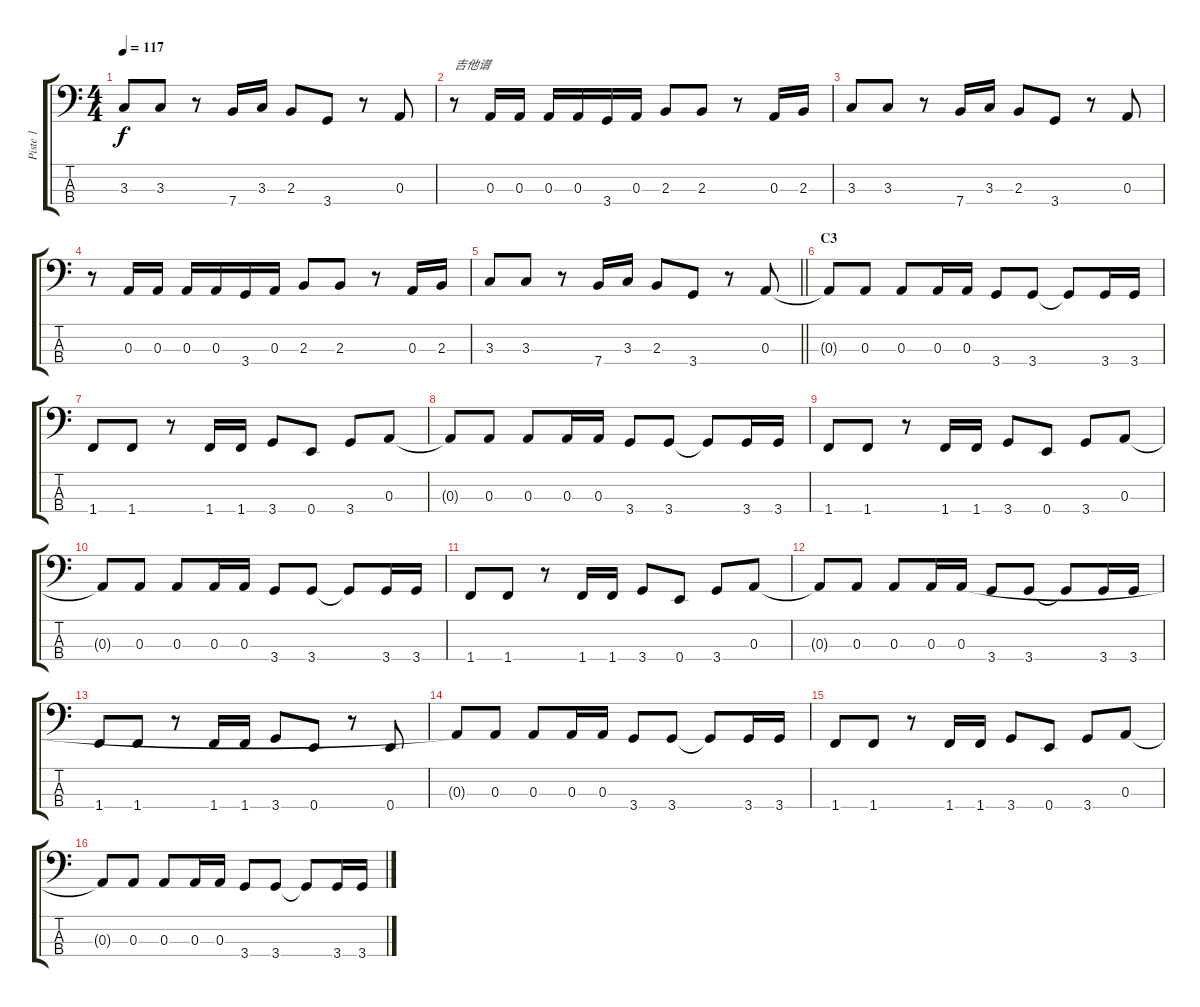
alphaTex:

\track ("Piste 1" "Piste 1") {instrument electricbassfinger}
\staff {score tabs}
\tuning (G2 D2 A1 E1) {hide}
\ts (4 4)
\tempo 117
\clef f4
\ks c
3.3.8{dy f} 3.3.8 r.8 7.4.16 3.3.16 2.3.8 3.4.8 r.8 0.3.8 |
r.8{txt "吉他谱"} 0.3.16 0.3.16 0.3.16 0.3.16 3.4.16 0.3.16 2.3.8 2.3.8 r.8 0.3.16 2.3.16 |
3.3.8 3.3.8 r.8 7.4.16 3.3.16 2.3.8 3.4.8 r.8 0.3.8 |
r.8 0.3.16 0.3.16 0.3.16 0.3.16 3.4.16 0.3.16 2.3.8 2.3.8 r.8 0.3.16 2.3.16 |
\barLineRight lightlight
3.3.8 3.3.8 r.8 7.4.16 3.3.16 2.3.8 3.4.8 r.8 0.3.8 |
\section ("" "C3")
0.3{t}.8 0.3.8 0.3.8 0.3.16 0.3.16 3.4.8 3.4.8 3.4{t}.8 3.4.16 3.4.16 |
1.4.8 1.4.8 r.8 1.4.16 1.4.16 3.4.8 0.4.8 3.4.8 0.3.8 |
0.3{t}.8 0.3.8 0.3.8 0.3.16 0.3.16 3.4.8 3.4.8 3.4{t}.8 3.4.16 3.4.16 |
1.4.8 1.4.8 r.8 1.4.16 1.4.16 3.4.8 0.4.8 3.4.8 0.3.8 |
0.3{t}.8 0.3.8 0.3.8 0.3.16 0.3.16 3.4.8 3.4.8 3.4{t}.8 3.4.16 3.4.16 |
1.4.8 1.4.8 r.8 1.4.16 1.4.16 3.4.8 0.4.8 3.4.8 0.3.8 |
0.3{t}.8 0.3.8 0.3.8 0.3.16 0.3.16 3.4.8 3.4.8 3.4{t}.8 3.4.16 3.4.16 |
1.4.8 1.4.8 r.8 1.4.16 1.4.16 3.4.8 0.4.8 r.8 0.4.8 |
0.3{t}.8 0.3.8 0.3.8 0.3.16 0.3.16 3.4.8 3.4.8 3.4{t}.8 3.4.16 3.4.16 |
1.4.8 1.4.8 r.8 1.4.16 1.4.16 3.4.8 0.4.8 3.4.8 0.3.8 |
0.3{t}.8 0.3.8 0.3.8 0.3.16 0.3.16 3.4.8 3.4.8 3.4{t}.8 3.4.16 3.4.16
